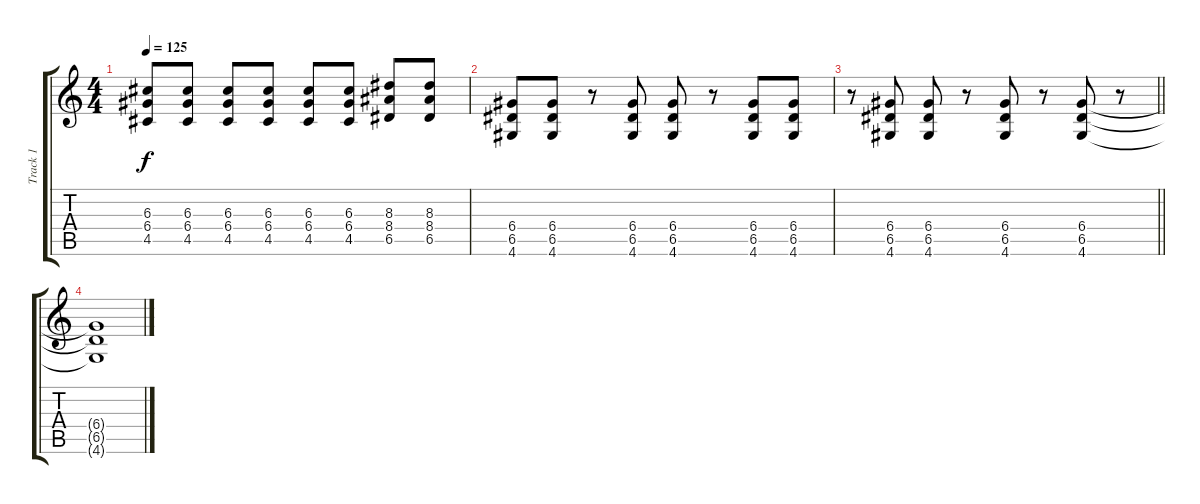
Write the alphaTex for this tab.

\track ("Track 1" "Track 1") {instrument distortionguitar}
\staff {score tabs}
\tuning (E4 B3 G3 D3 A2 E2) {hide}
\ts (4 4)
\tempo 125
\clef g2
\ks c
(6.3 6.4 4.5).8{dy f} (6.3 6.4 4.5).8 (6.3 6.4 4.5).8 (6.3 6.4 4.5).8 (6.3 6.4 4.5).8 (6.3 6.4 4.5).8 (8.3 8.4 6.5).8 (8.3 8.4 6.5).8 |
(6.4 6.5 4.6).8 (6.4 6.5 4.6).8 r.8 (6.4 6.5 4.6).8 (6.4 6.5 4.6).8 r.8 (6.4 6.5 4.6).8 (6.4 6.5 4.6).8 |
\barLineRight lightlight
r.8 (6.4 6.5 4.6).8 (6.4 6.5 4.6).8 r.8 (6.4 6.5 4.6).8 r.8 (6.4 6.5 4.6).8 r.8 |
(6.4{t} 6.5{t} 4.6{t}).1
